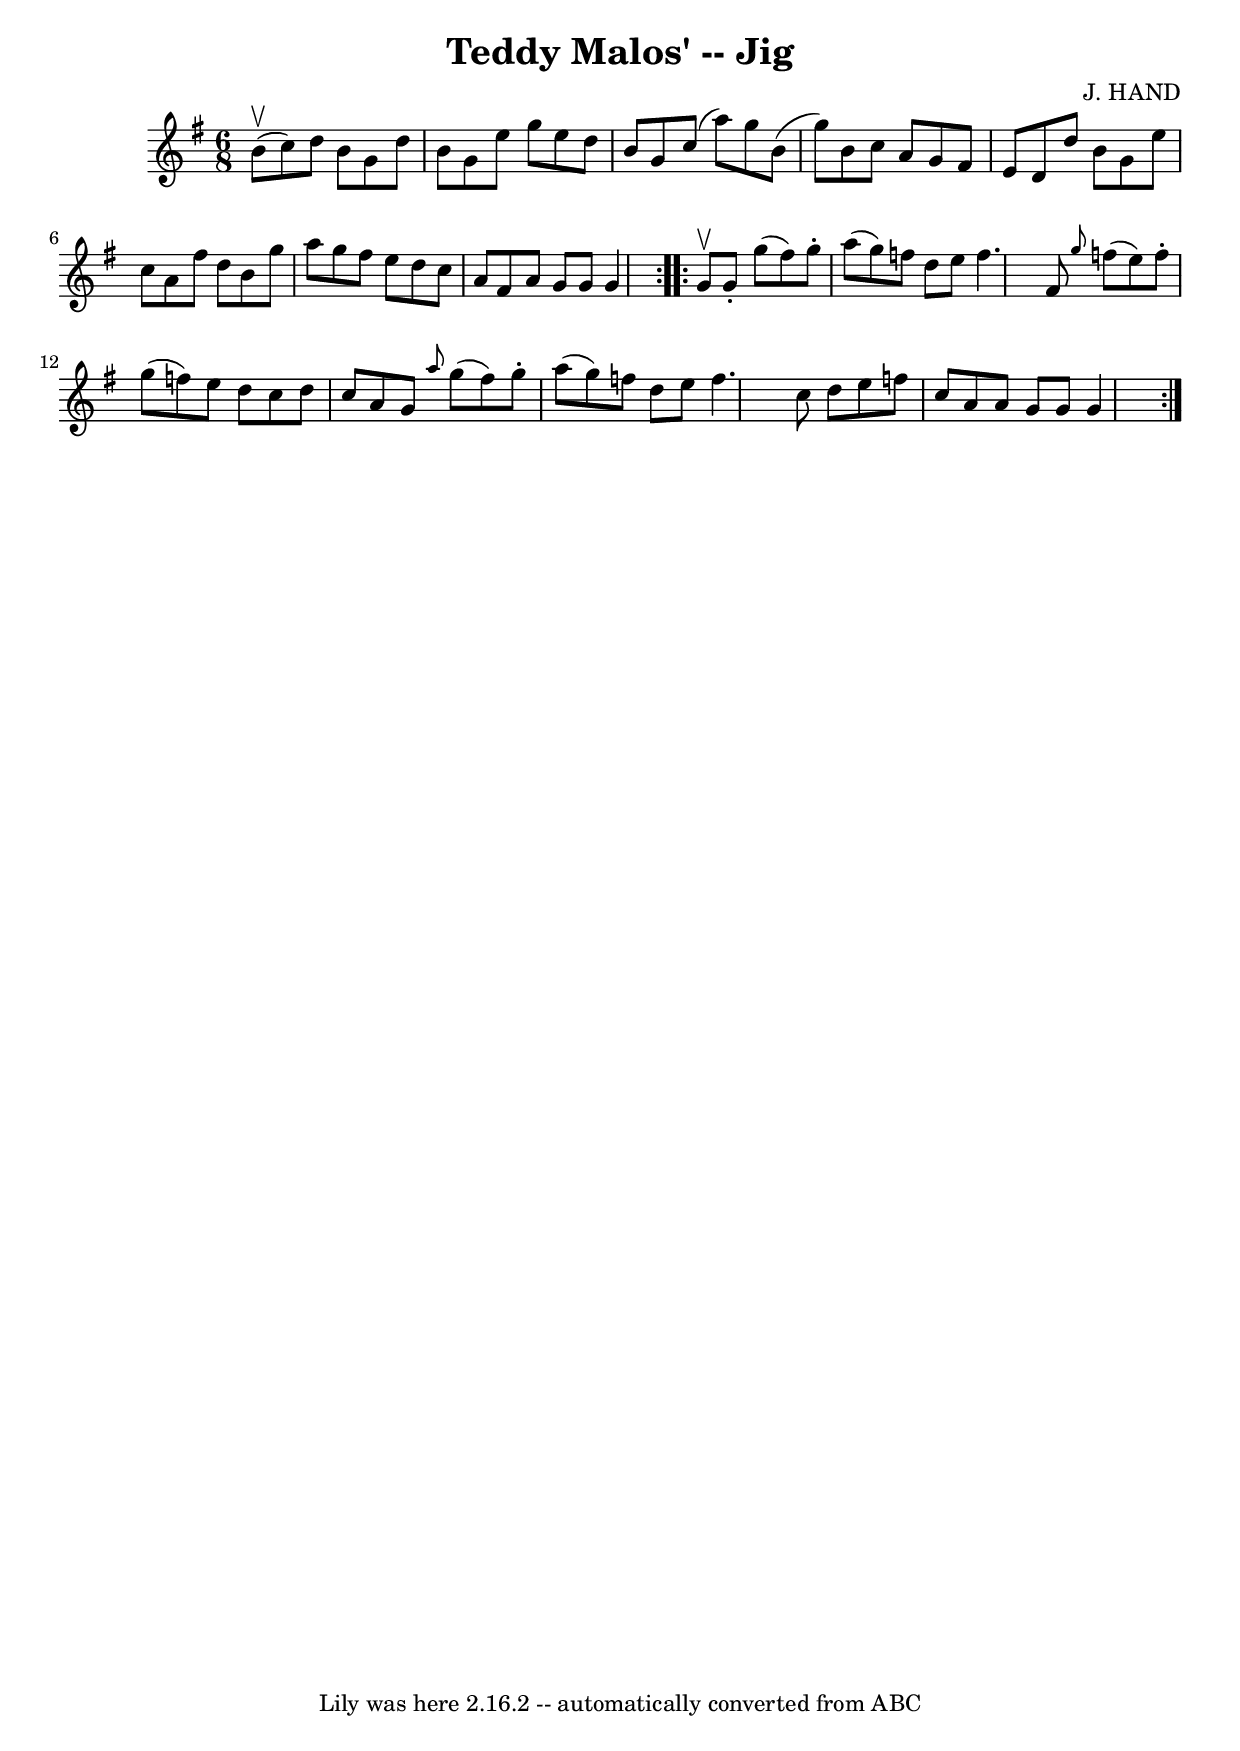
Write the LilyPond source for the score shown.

\version "2.16.2"
\include "Mammoth.ily"
\header {
  %% book = "Ryan's Mammoth Collection"
  composer = "J. HAND"
  crossRefNumber = "1"
  footnotes = ""
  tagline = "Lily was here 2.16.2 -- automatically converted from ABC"
  title = "Teddy Malos' -- Jig"

}
voicedefault =  {



  \repeat volta 2 {

    \time 6/8 
    \key g \major
    b'8^\upbow(c''8) |
    d''8 b'8 g'8 
    d''8 b'8 g'8  |
    e''8 g''8 e''8 d''8 b'8 g'8   |
    c''8 (a''8) g''8 b'8 (g''8) b'8  |
    c''8  
    a'8 g'8 fis'8 e'8 d'8  |
    d''8 b'8 g'8 e''8    
    c''8 a'8  |
    fis''8 d''8 b'8 g''8 a''8 g''8  |
    
    fis''8 e''8 d''8 c''8 a'8 fis'8  |
    a'8 g'8 g'8  
    g'4  
  } 
  \repeat volta 2 {
    g'8^\upbow |
    g'8-. g''8 (fis''8) g''8-. a''8 (g''8) |
    f''8 d''8 e''8 f''4.     |
    fis'8  \grace { g''8  
		  } f''8 (e''8) f''8-. g''8 (
    f''8) |
    e''8 d''8 c''8 d''8 c''8 a'8  |
    
    g'8  \grace { a''8  
		} g''8 (fis''8) g''8-. a''8 (g''8)  |
    f''8 d''8 e''8 f''4.    |
    c''8 d''8 e''8    
    f''8 c''8 a'8  |
    a'8 g'8 g'8 g'4  
  }   

}

\score{
  <<

    \context Staff="default"
    {
      \voicedefault 
      
    }

  >>
  \layout {
    
  }
  \midi {
  }

}
